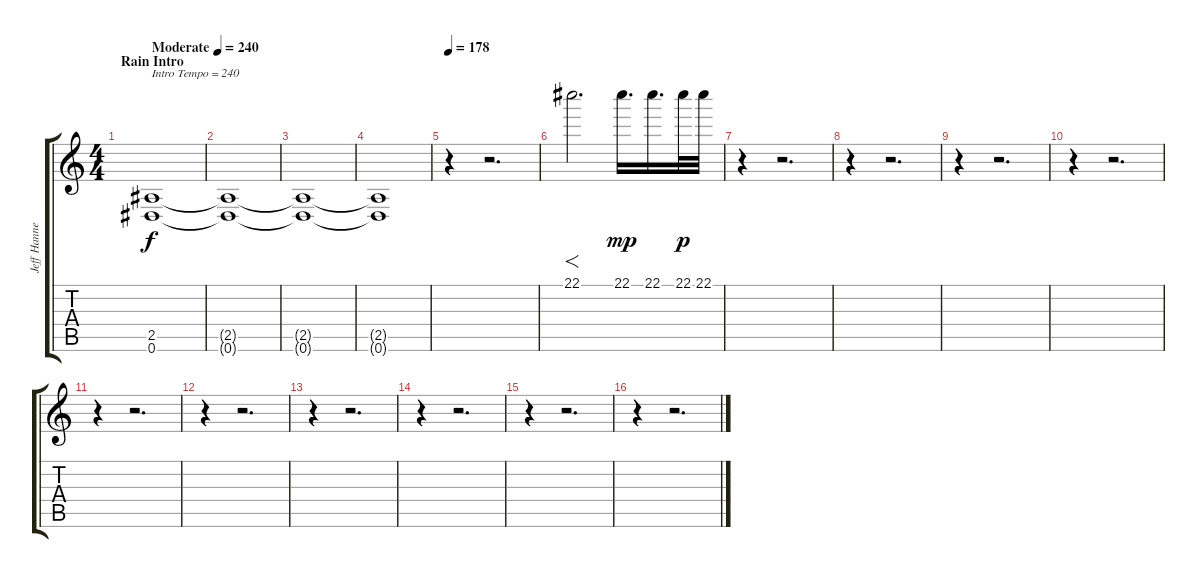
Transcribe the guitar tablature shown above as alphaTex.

\track ("Jeff Hanneman" "Jeff Hanne") {instrument distortionguitar}
\staff {score tabs}
\tuning (Eb4 Bb3 Gb3 Db3 Ab2 Eb2) {hide}
\ts (4 4)
\section ("" "Rain Intro")
\tempo (240 "Moderate")
\clef g2
\ks c
(2.5 0.6).1{txt "Intro Tempo = 240" dy f instrument distortionguitar} |
(2.5{t} 0.6{t}).1 |
(2.5{t} 0.6{t}).1 |
(2.5{t} 0.6{t}).1 |
\tempo 178
r.4 r.2{d} |
22.1.2{f d} 22.1.16{d dy mp} 22.1.16{d} 22.1.32{dy p} 22.1.32 |
r.4 r.2{d} |
r.4 r.2{d} |
r.4 r.2{d} |
r.4 r.2{d} |
r.4 r.2{d} |
r.4 r.2{d} |
r.4 r.2{d} |
r.4 r.2{d} |
r.4 r.2{d} |
r.4 r.2{d}
